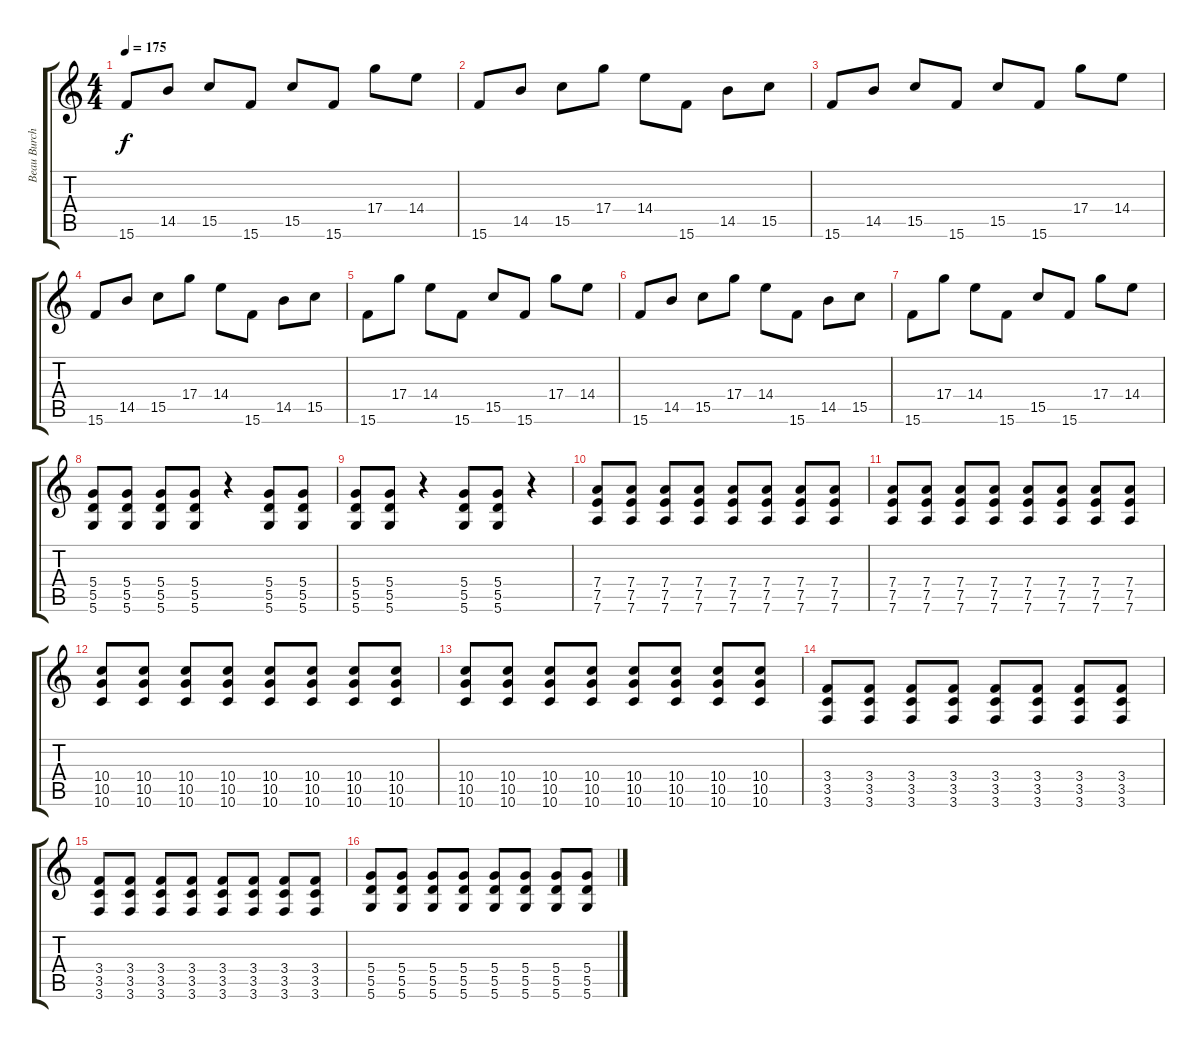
\track ("Beau Burchell" "Beau Burch") {instrument distortionguitar}
\staff {score tabs}
\tuning (E4 B3 G3 D3 A2 D2) {hide}
\ts (4 4)
\tempo 175
\clef g2
\ks c
15.6.8{dy f} 14.5.8 15.5.8 15.6.8 15.5.8 15.6.8 17.4.8 14.4.8 |
15.6.8 14.5.8 15.5.8 17.4.8 14.4.8 15.6.8 14.5.8 15.5.8 |
15.6.8 14.5.8 15.5.8 15.6.8 15.5.8 15.6.8 17.4.8 14.4.8 |
15.6.8 14.5.8 15.5.8 17.4.8 14.4.8 15.6.8 14.5.8 15.5.8 |
15.6.8 17.4.8 14.4.8 15.6.8 15.5.8 15.6.8 17.4.8 14.4.8 |
15.6.8 14.5.8 15.5.8 17.4.8 14.4.8 15.6.8 14.5.8 15.5.8 |
15.6.8 17.4.8 14.4.8 15.6.8 15.5.8 15.6.8 17.4.8 14.4.8 |
(5.4 5.5 5.6).8 (5.4 5.5 5.6).8 (5.4 5.5 5.6).8 (5.4 5.5 5.6).8 r.4 (5.4 5.5 5.6).8 (5.4 5.5 5.6).8 |
(5.4 5.5 5.6).8 (5.4 5.5 5.6).8 r.4 (5.4 5.5 5.6).8 (5.4 5.5 5.6).8 r.4 |
(7.4 7.5 7.6).8 (7.4 7.5 7.6).8 (7.4 7.5 7.6).8 (7.4 7.5 7.6).8 (7.4 7.5 7.6).8 (7.4 7.5 7.6).8 (7.4 7.5 7.6).8 (7.4 7.5 7.6).8 |
(7.4 7.5 7.6).8 (7.4 7.5 7.6).8 (7.4 7.5 7.6).8 (7.4 7.5 7.6).8 (7.4 7.5 7.6).8 (7.4 7.5 7.6).8 (7.4 7.5 7.6).8 (7.4 7.5 7.6).8 |
(10.4 10.5 10.6).8 (10.4 10.5 10.6).8 (10.4 10.5 10.6).8 (10.4 10.5 10.6).8 (10.4 10.5 10.6).8 (10.4 10.5 10.6).8 (10.4 10.5 10.6).8 (10.4 10.5 10.6).8 |
(10.4 10.5 10.6).8 (10.4 10.5 10.6).8 (10.4 10.5 10.6).8 (10.4 10.5 10.6).8 (10.4 10.5 10.6).8 (10.4 10.5 10.6).8 (10.4 10.5 10.6).8 (10.4 10.5 10.6).8 |
(3.4 3.5 3.6).8 (3.4 3.5 3.6).8 (3.4 3.5 3.6).8 (3.4 3.5 3.6).8 (3.4 3.5 3.6).8 (3.4 3.5 3.6).8 (3.4 3.5 3.6).8 (3.4 3.5 3.6).8 |
(3.4 3.5 3.6).8 (3.4 3.5 3.6).8 (3.4 3.5 3.6).8 (3.4 3.5 3.6).8 (3.4 3.5 3.6).8 (3.4 3.5 3.6).8 (3.4 3.5 3.6).8 (3.4 3.5 3.6).8 |
(5.4 5.5 5.6).8 (5.4 5.5 5.6).8 (5.4 5.5 5.6).8 (5.4 5.5 5.6).8 (5.4 5.5 5.6).8 (5.4 5.5 5.6).8 (5.4 5.5 5.6).8 (5.4 5.5 5.6).8
